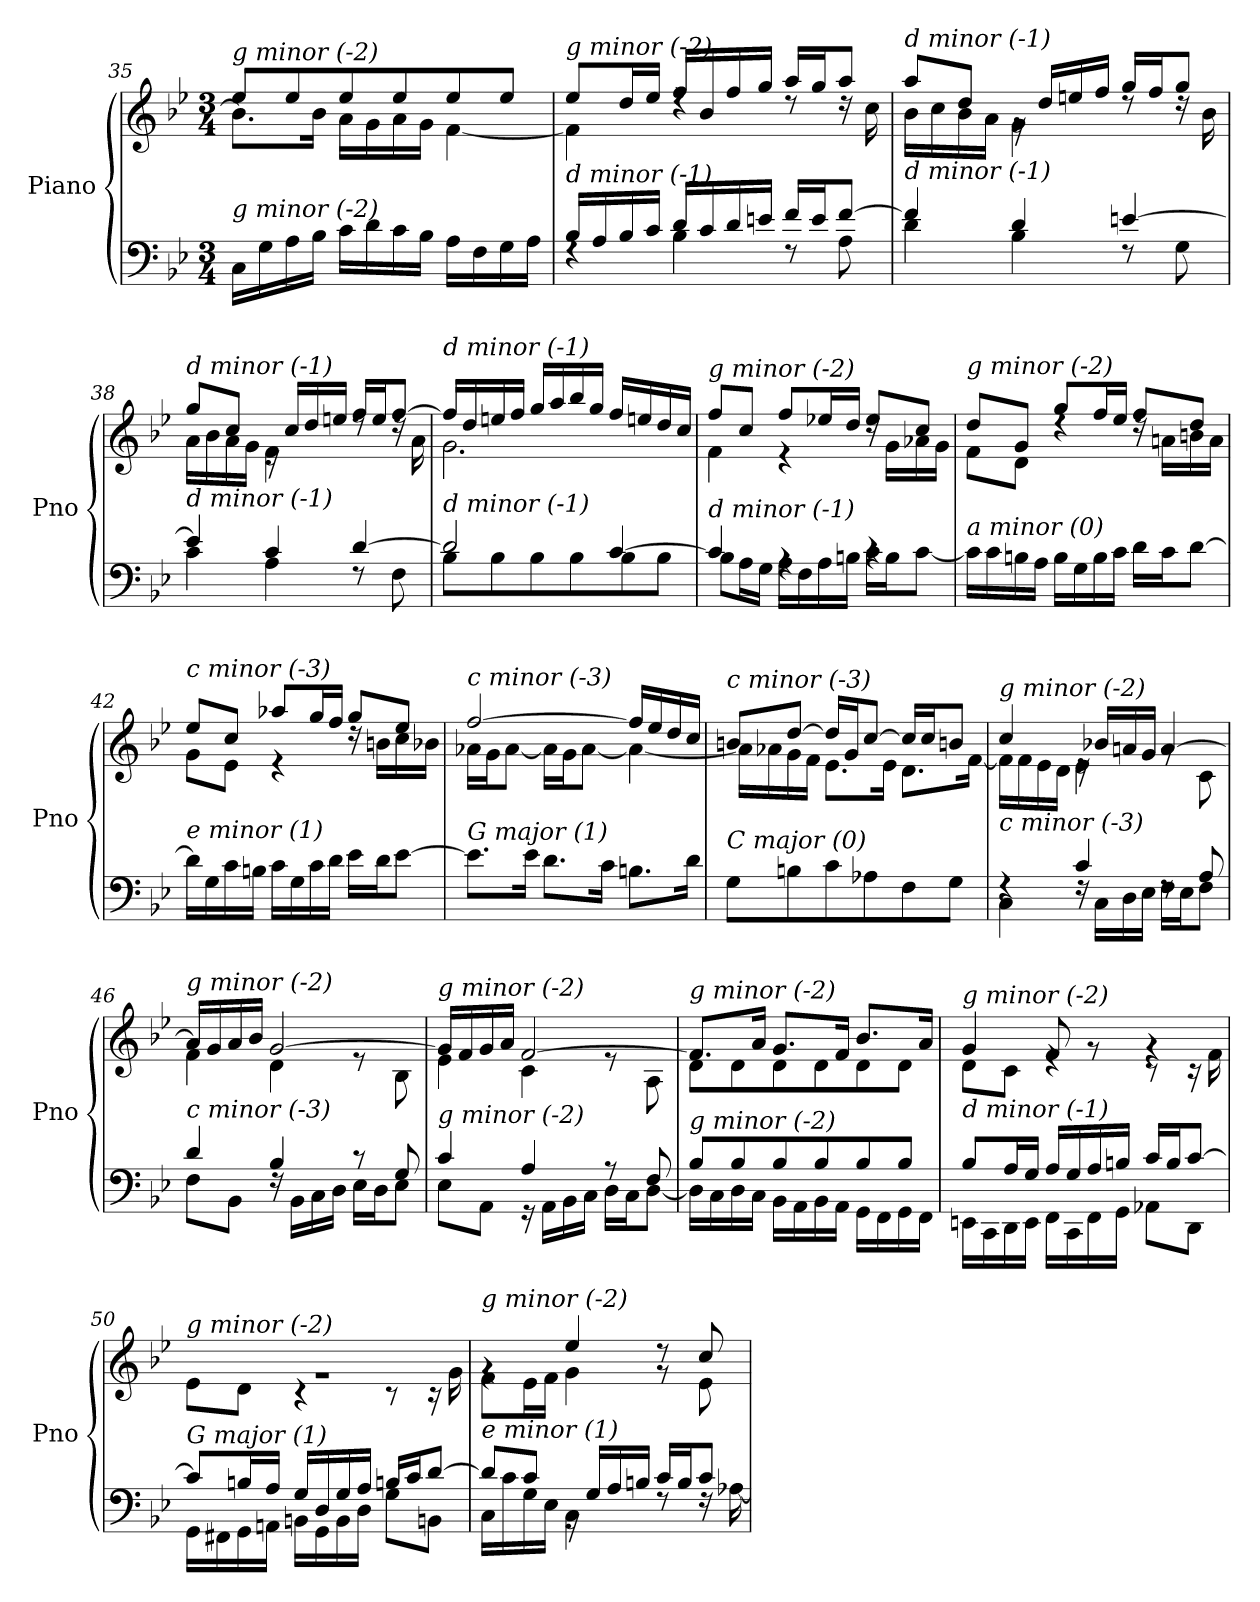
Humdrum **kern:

**kern	**kern
*part1	*part1
*staff2	*staff1
*I"Piano	*
*I'Pno	*
!!LO:LB:g=z
*clefF4	*clefG2
*k[b-e-]	*k[b-e-]
*M3/4	*M3/4
=35	=35
*	*^
!	!LO:TX:i:t=g minor (-2)	!
!LO:TX:i:t=g minor (-2)	!	!
16C\LL	8ee-/L	8.b-\L]
16G\	.	.
16A\	8ee-/	.
16B-\JJ	.	16b-\Jk
16c\LL	8ee-/	16a\LL
16d\	.	16g\
16c\	8ee-/	16a\
16B-\JJ	.	16g\JJ
16A\LL	8ee-/	[4f\
16F\	.	.
16G\	8ee-/J	.
16A\JJ	.	.
=36	=36	=36
*^	*	*
!	!	!LO:TX:i:t=g minor (-2)	!
!LO:TX:i:t=d minor (-1)	!	!	!
16B-/LL	4rF	8ee-/L	4f\]
16A/	.	.	.
16B-/	.	16dd/L	.
16c/JJ	.	16ee-/JJ	.
16d/LL	4B-\	16ff/LL	4rdd
16c/	.	16b-/	.
16d/	.	16ff/	.
16en/JJ	.	16gg/JJ	.
16f/LL	8rF	16aa/LL	8rdd
16e/J	.	16gg/J	.
[8f/J	8A\	8aa/J	16rdd
.	.	.	16cc\
=37	=37	=37	=37
!	!	!LO:TX:i:t=d minor (-1)	!
!LO:TX:i:t=d minor (-1)	!	!	!
4f/]	4d\	8aa/L	16b-\LL
.	.	.	16cc\
.	.	8dd/J	16b-\
.	.	.	16a\JJ
4d/	4B-\	16rg	4g\
.	.	16dd/LL	.
.	.	16een/	.
.	.	16ff/JJ	.
[4en/	8rF	16gg/LL	8rdd
.	.	16ff/J	.
.	8G\	8gg/J	16rdd
.	.	.	16b-\
=38	=38	=38	=38
!	!	!LO:TX:i:t=d minor (-1)	!
!LO:TX:i:t=d minor (-1)	!	!	!
4e/]	4c\	8gg/L	16a\LL
.	.	.	16b-\
.	.	8cc/J	16a\
.	.	.	16g\JJ
4c/	4A\	16re	4f\
.	.	16cc/LL	.
.	.	16dd/	.
.	.	16een/JJ	.
[4d/	8rF	16ff/LL	8rdd
.	.	16ee/J	.
.	8F\	[8ff/J	16rdd
.	.	.	16a\
!!LO:LB:g=z	!!
=39	=39	=39	=39
!	!	!LO:TX:i:t=d minor (-1)	!
!LO:TX:i:t=d minor (-1)	!	!	!
2d/]	8B-\L	16ff/LL]	2.g\
.	.	16dd/	.
.	8B-\	16een/	.
.	.	16ff/JJ	.
.	8B-\	16gg/LL	.
.	.	16aa/	.
.	8B-\	16bb-/	.
.	.	16gg/JJ	.
[4c/	8B-\	16ff/LL	.
.	.	16een/	.
.	8B-\J	16dd/	.
.	.	16cc/JJ	.
=40	=40	=40	=40
!	!	!LO:TX:i:t=g minor (-2)	!
!LO:TX:i:t=d minor (-1)	!	!	!
4c/]	8B-\L	8ff/L	4f\
.	16A\L	8cc/J	.
.	16G\JJ	.	.
4rA	16A\LL	8ff/L	4r
.	16F\	.	.
.	16A\	16ee-X/L	.
.	16Bn\JJ	16dd/JJ	.
4rc	16c\LL	8ee-/L	16rdd
.	16B\J	.	16g\LL
.	[8c\J	8cc/J	16a-X\
.	.	.	16g\JJ
*v	*v	*	*
=41	=41	=41
!	!LO:TX:i:t=g minor (-2)	!
!LO:TX:i:t=a minor (0)	!	!
16c\LL]	8dd/L	8f\L
16c\	.	.
16Bn\	8g/J	8d\J
16A\JJ	.	.
16B\LL	8gg/L	4rdd
16G\	.	.
16B\	16ff/L	.
16c\JJ	16ee-/JJ	.
16d\LL	8ff/L	16rdd
16c\J	.	16an\LL
[8d\J	8dd/J	16bn\
.	.	16a\JJ
!!LO:PB:g=z	!!
=42	=42	=42
!	!LO:TX:i:t=c minor (-3)	!
!LO:TX:i:t=e minor (1)	!	!
16d\LL]	8ee-/L	8g\L
16G\	.	.
16c\	8cc/J	8e-\J
16Bn\JJ	.	.
16c\LL	8aa-X/L	4r
16G\	.	.
16c\	16gg/L	.
16d\JJ	16ff/JJ	.
16e-\LL	8gg/L	16rdd
16d\J	.	16bn\LL
[8e-\J	8ee-/J	16cc\
.	.	16b-X\JJ
=43	=43	=43
!	!LO:TX:i:t=c minor (-3)	!
!LO:TX:i:t=G major (1)	!	!
8.e-\L]	[2ff/	16a-X\LL
.	.	16g\J
.	.	[8a-\J
16e-\Jk	.	.
8.d\L	.	16a-\LL]
.	.	16g\J
.	.	[8a-\J
16c\Jk	.	.
8.Bn\L	16ff/LL]	4a-\_
.	16ee-/	.
.	16dd/	.
16d\Jk	16cc/JJ	.
=44	=44	=44
!	!LO:TX:i:t=c minor (-3)	!
!LO:TX:i:t=C major (0)	!	!
8G\L	8bn/L	16a-\LL]
.	.	16a-X\
8Bn\	[8dd/J	16g\
.	.	16f\JJ
8c\	16dd/LL]	8.e-\L
.	16g/J	.
8A-X\	[8cc/J	.
.	.	16e-\Jk
8F\	16cc/LL]	8.d\L
.	16cc/J	.
8G\J	8bn/J	.
.	.	[16f\Jk
!!LO:LB:g=z	!!
=45	=45	=45
*^	*	*
!	!	!LO:TX:i:t=g minor (-2)	!
!LO:TX:i:t=c minor (-3)	!	!	!
4rF	4C\	4cc/	16f\LL]
.	.	.	16f\
.	.	.	16e-\
.	.	.	16d\JJ
4c/	16rF	16re	4e-\
.	16C\LL	16b-X/LL	.
.	16D\	16an/	.
.	16E-\JJ	16g/JJ	.
8rF	16F\LL	[4a/	8rg
.	16E-\J	.	.
8A/	8F\J	.	8c\
=46	=46	=46	=46
!	!	!LO:TX:i:t=g minor (-2)	!
!LO:TX:i:t=c minor (-3)	!	!	!
4d/	8F\L	16a/LL]	4f\
.	.	16g/	.
.	8BB-\J	16a/	.
.	.	16b-/JJ	.
4B-/	16rF	[2g/	4d\
.	16BB-\LL	.	.
.	16C\	.	.
.	16D\JJ	.	.
8r	16E-\LL	.	8re
.	16D\J	.	.
8G/	8E-\J	.	8B-\
=47	=47	=47	=47
!	!	!LO:TX:i:t=g minor (-2)	!
!LO:TX:i:t=g minor (-2)	!	!	!
4c/	8E-\L	16g/LL]	4e-\
.	.	16f/	.
.	8AA\J	16g/	.
.	.	16a/JJ	.
4A/	16r	[2f/	4c\
.	16AA\LL	.	.
.	16BB-\	.	.
.	16C\JJ	.	.
8r	16D\LL	.	8re
.	16C\J	.	.
8F/	[8D\J	.	8A\
!!LO:LB:g=z	!!
=48	=48	=48	=48
!	!	!LO:TX:i:t=g minor (-2)	!
!LO:TX:i:t=g minor (-2)	!	!	!
8B-/L	16D\LL]	8.f/L]	8d\L
.	16C\	.	.
8B-/	16D\	.	8d\
.	16C\JJ	16a/Jk	.
8B-/	16BB-\LL	8.g/L	8d\
.	16AA\	.	.
8B-/	16BB-\	.	8d\
.	16AA\JJ	16f/Jk	.
8B-/	16GG\LL	8.b-/L	8d\
.	16FF\	.	.
8B-/J	16GG\	.	8d\J
.	16FF\JJ	16a/Jk	.
=49	=49	=49	=49
!	!	!LO:TX:i:t=g minor (-2)	!
!LO:TX:i:t=d minor (-1)	!	!	!
8B-/L	16EEn\LL	4g/	8d\L
.	16CC\	.	.
16A/L	16DD\	.	8c\J
16G/JJ	16EE\JJ	.	.
16A/LL	16FF\LL	8f/	4re
16G/	16CC\	.	.
16A/	16FF\	8rg	.
16Bn/JJ	16GG\JJ	.	.
16c/LL	8AA-X\L	4rg	8r
16B/J	.	.	.
[8c/J	8DD\J	.	16r
.	.	.	16f\
=50	=50	=50	=50
!	!	!LO:TX:i:t=g minor (-2)	!
!LO:TX:i:t=G major (1)	!	!	!
8c/L]	16GG\LL	2.rg	8e-\L
.	16FF#X\	.	.
16Bn/L	16GG\	.	8d\J
16A/JJ	16AAn\JJ	.	.
16G/LL	16BBn\LL	.	4r
16D/	16GG\	.	.
16G/	16BB\	.	.
16A/JJ	16D\JJ	.	.
16Bn/LL	8G\L	.	8r
16c/J	.	.	.
[8d/J	8BBn\J	.	16r
.	.	.	16g\
!!LO:LB:g=z	!!
=51	=51	=51	=51
!	!	!LO:TX:i:t=g minor (-2)	!
!LO:TX:i:t=e minor (1)	!	!	!
8d/L]	16C\LL	4rg	8f\L
.	16c\	.	.
8c/J	16G\	.	16e-\L
.	16E-\JJ	.	16f\JJ
16rBB	4C\	4ee-/	4g\
16G/LL	.	.	.
16A/	.	.	.
16Bn/JJ	.	.	.
16c/LL	8rF	8rg	8rdd
16B/J	.	.	.
8c/J	16rF	8cc/	8e-\
.	[16A-X\	.	.
*v	*v	*	*
*	*v	*v
=	=
*-	*-
